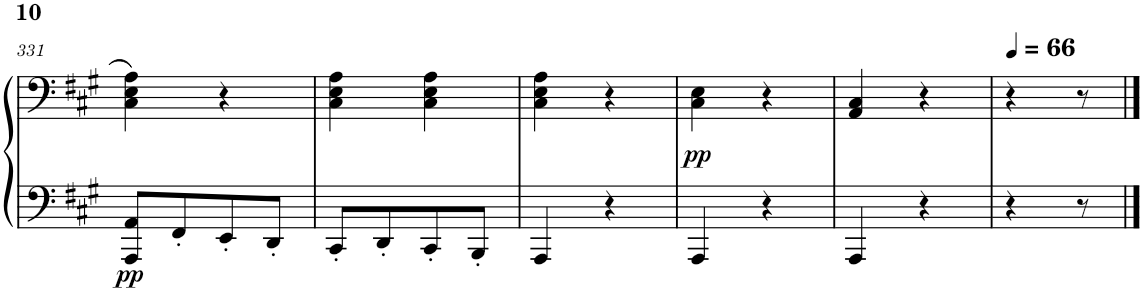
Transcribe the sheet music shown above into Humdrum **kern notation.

**kern	**kern	**dynam
*part1	*part1	*part1
*staff2	*staff1	*staff1/2
*I"Piano	*	*
*I'Pno.	*	*
!!LO:PB:g=z
*clefF4	*clefF4	*
*k[f#c#g#]	*k[f#c#g#]	*
*A:	*A:	*
*M2/4	*M2/4	*
=331	=331	=331
!	!	!LO:DY:b=2
8AAA/ 8AA/L	4C#\ 4E\ 4A\	pp
8FF#'/	.	.
8EE'/	4r	.
8DD'/J	.	.
=332	=332	=332
8CC#'/L	4C#\ 4E\ 4A\	.
8DD'/	.	.
8CC#'/	4C#\ 4E\ 4A\	.
8BBB'/J	.	.
=333	=333	=333
4AAA/	4C#\ 4E\ 4A\	.
4r	4r	.
=334	=334	=334
!	!	!LO:DY:b
4AAA/	4C#\ 4E\	pp
4r	4r	.
=335	=335	=335
4AAA/	4AA/ 4C#/	.
4r	4r	.
=336	=336	=336
*	*MM66	*
4r	4r	.
8r	8r	.
==	==	==
*-	*-	*-
